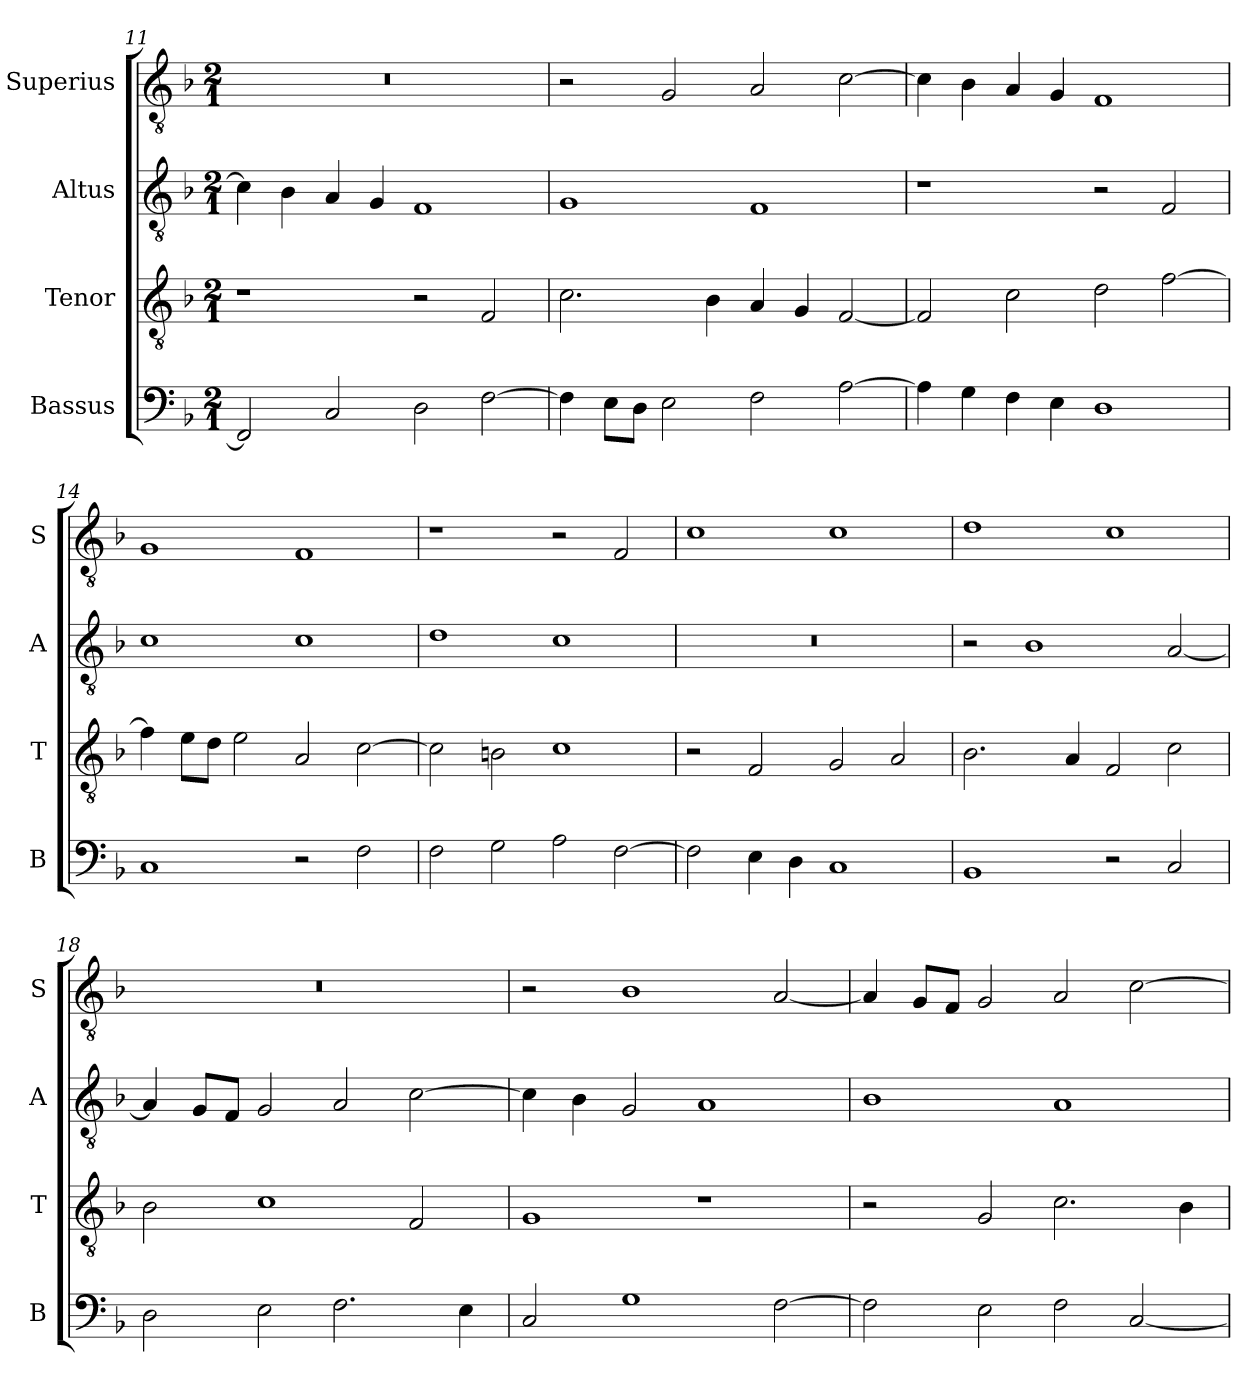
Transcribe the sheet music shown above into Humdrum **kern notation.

**kern	**kern	**kern	**kern
*part4	*part3	*part2	*part1
*staff4	*staff3	*staff2	*staff1
*I"Bassus	*I"Tenor	*I"Altus	*I"Superius
*I'B	*I'T	*I'A	*I'S
*clefF4	*clefGv2	*clefGv2	*clefGv2
*k[b-]	*k[b-]	*k[b-]	*k[b-]
*F:	*F:	*F:	*F:
*M2/1	*M2/1	*M2/1	*M2/1
=11	=11	=11	=11
2FF]	1r	4c]	0r
.	.	4B-	.
2C	.	4A	.
.	.	4G	.
2D	2r	1F	.
[2F	2F	.	.
=12	=12	=12	=12
4F]	2.c	1G	2r
8EL	.	.	.
8DJ	.	.	.
2E	.	.	2G
.	4B-	.	.
2F	4A	1F	2A
.	4G	.	.
[2A	[2F	.	[2c
=13	=13	=13	=13
4A]	2F]	1r	4c]
4G	.	.	4B-
4F	2c	.	4A
4E	.	.	4G
1D	2d	2r	1F
.	[2f	2F	.
=14	=14	=14	=14
1C	4f]	1c	1G
.	8eL	.	.
.	8dJ	.	.
.	2e	.	.
2r	2A	1c	1F
2F	[2c	.	.
=15	=15	=15	=15
2F	2c]	1d	1r
2G	2Bn	.	.
2A	1c	1c	2r
[2F	.	.	2F
=16	=16	=16	=16
2F]	2r	0r	1c
4E	2F	.	.
4D	.	.	.
1C	2G	.	1c
.	2A	.	.
=17	=17	=17	=17
1BB-	2.B-	2r	1d
.	.	1B-	.
.	4A	.	.
2r	2F	.	1c
2C	2c	[2A	.
=18	=18	=18	=18
2D	2B-	4A]	0r
.	.	8GL	.
.	.	8FJ	.
2E	1c	2G	.
2.F	.	2A	.
.	2F	[2c	.
4E	.	.	.
=19	=19	=19	=19
2C	1G	4c]	2r
.	.	4B-	.
1G	.	2G	1B-
.	1r	1A	.
[2F	.	.	[2A
=20	=20	=20	=20
2F]	2r	1B-	4A]
.	.	.	8GL
.	.	.	8FJ
2E	2G	.	2G
2F	2.c	1A	2A
[2C	.	.	[2c
.	4B-	.	.
=	=	=	=
*-	*-	*-	*-
